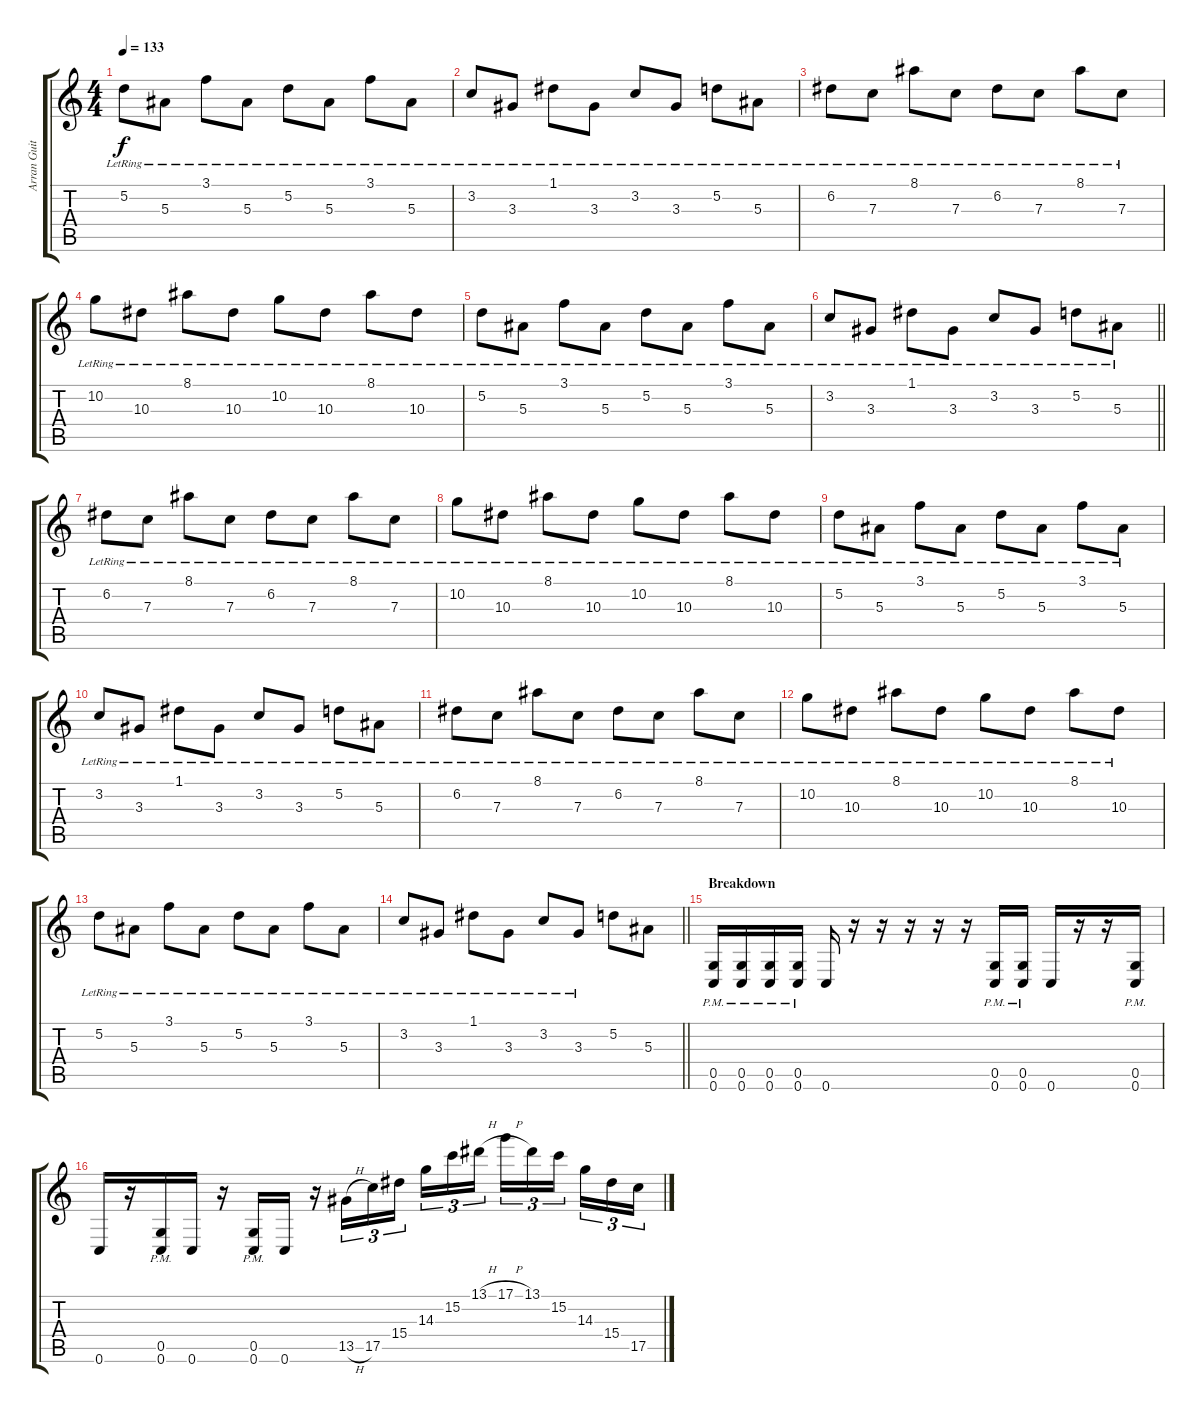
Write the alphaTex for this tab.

\track ("Arran Guitar" "Arran Guit") {instrument distortionguitar}
\staff {score tabs}
\tuning (D4 A3 F3 C3 G2 C2) {hide}
\ts (4 4)
\tempo 133
\clef g2
\ks c
5.2{lr}.8{dy f} 5.3{lr}.8 3.1{lr}.8 5.3{lr}.8 5.2{lr}.8 5.3{lr}.8 3.1{lr}.8 5.3{lr}.8 |
3.2{lr}.8 3.3{lr}.8 1.1{lr}.8 3.3{lr}.8 3.2{lr}.8 3.3{lr}.8 5.2{lr}.8 5.3{lr}.8 |
6.2{lr}.8 7.3{lr}.8 8.1{lr}.8 7.3{lr}.8 6.2{lr}.8 7.3{lr}.8 8.1{lr}.8 7.3{lr}.8 |
10.2{lr}.8 10.3{lr}.8 8.1{lr}.8 10.3{lr}.8 10.2{lr}.8 10.3{lr}.8 8.1{lr}.8 10.3{lr}.8 |
5.2{lr}.8 5.3{lr}.8 3.1{lr}.8 5.3{lr}.8 5.2{lr}.8 5.3{lr}.8 3.1{lr}.8 5.3{lr}.8 |
\barLineRight lightlight
3.2{lr}.8 3.3{lr}.8 1.1{lr}.8 3.3{lr}.8 3.2{lr}.8 3.3{lr}.8 5.2{lr}.8 5.3{lr}.8 |
\section ("" "")
6.2{lr}.8 7.3{lr}.8 8.1{lr}.8 7.3{lr}.8 6.2{lr}.8 7.3{lr}.8 8.1{lr}.8 7.3{lr}.8 |
10.2{lr}.8 10.3{lr}.8 8.1{lr}.8 10.3{lr}.8 10.2{lr}.8 10.3{lr}.8 8.1{lr}.8 10.3{lr}.8 |
5.2{lr}.8 5.3{lr}.8 3.1{lr}.8 5.3{lr}.8 5.2{lr}.8 5.3{lr}.8 3.1{lr}.8 5.3{lr}.8 |
3.2{lr}.8 3.3{lr}.8 1.1{lr}.8 3.3{lr}.8 3.2{lr}.8 3.3{lr}.8 5.2{lr}.8 5.3{lr}.8 |
6.2{lr}.8 7.3{lr}.8 8.1{lr}.8 7.3{lr}.8 6.2{lr}.8 7.3{lr}.8 8.1{lr}.8 7.3{lr}.8 |
10.2{lr}.8 10.3{lr}.8 8.1{lr}.8 10.3{lr}.8 10.2{lr}.8 10.3{lr}.8 8.1{lr}.8 10.3{lr}.8 |
5.2{lr}.8 5.3{lr}.8 3.1{lr}.8 5.3{lr}.8 5.2{lr}.8 5.3{lr}.8 3.1{lr}.8 5.3{lr}.8 |
\barLineRight lightlight
3.2{lr}.8 3.3{lr}.8 1.1{lr}.8 3.3{lr}.8 3.2{lr}.8 3.3{lr}.8 5.2.8 5.3.8 |
\section ("" "Breakdown")
(0.5{pm} 0.6{pm}).16 (0.5{pm} 0.6{pm}).16 (0.5{pm} 0.6{pm}).16 (0.5{pm} 0.6{pm}).16 0.6.16 r.16 r.16 r.16 r.16 r.16 (0.5{pm} 0.6{pm}).16 (0.5{pm} 0.6{pm}).16 0.6.16 r.16 r.16 (0.5{pm} 0.6{pm}).16 |
0.6.16 r.16 (0.5{pm} 0.6{pm}).16 0.6.16 r.16 (0.5{pm} 0.6{pm}).16 0.6.16 r.16 13.5{h}.16{tu (3 2)} 17.5.16{tu (3 2)} 15.4.16{tu (3 2) beam splitsecondary} 14.3.16{tu (3 2)} 15.2.16{tu (3 2)} 13.1{h}.16{tu (3 2)} 17.1{h}.16{tu (3 2)} 13.1.16{tu (3 2)} 15.2.16{tu (3 2) beam splitsecondary} 14.3.16{tu (3 2)} 15.4.16{tu (3 2)} 17.5.16{tu (3 2)}
